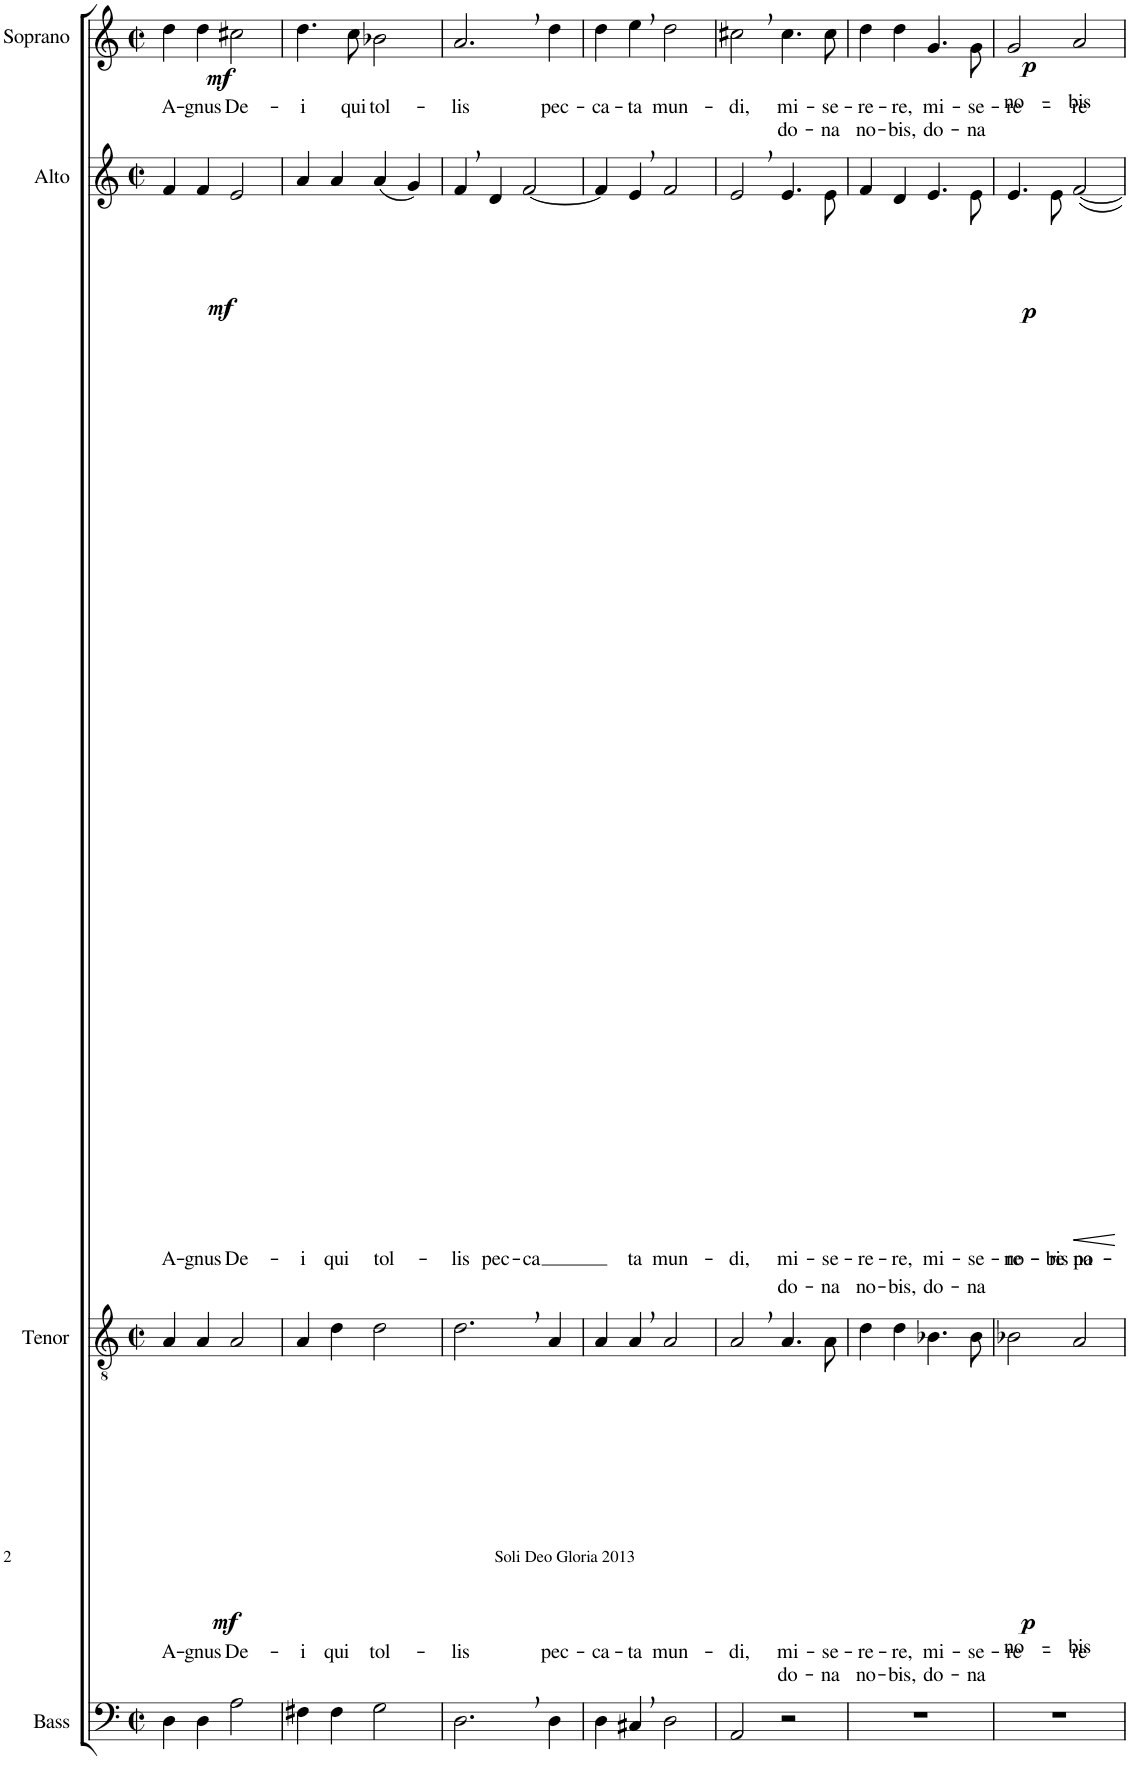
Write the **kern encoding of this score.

**kern	**text	**dynam	**kern	**text	**text	**dynam	**kern	**text	**text	**dynam	**kern	**text	**text	**dynam
*part4	*part4	*part4	*part3	*part3	*part3	*part3	*part2	*part2	*part2	*part2	*part1	*part1	*part1	*part1
*staff4	*staff4	*staff4	*staff3	*staff3	*staff3	*staff3	*staff2	*staff2	*staff2	*staff2	*staff1	*staff1	*staff1	*staff1
*I"Bass	*	*	*I"Tenor	*	*	*	*I"Alto	*	*	*	*I"Soprano	*	*	*
*I'B.	*	*	*I'T.	*	*	*	*I'A.	*	*	*	*I'S.	*	*	*
*clefF4	*	*	*clefGv2	*	*	*	*clefG2	*	*	*	*clefG2	*	*	*
*k[]	*	*	*k[]	*	*	*	*k[]	*	*	*	*k[]	*	*	*
*M4/4	*	*	*M4/4	*	*	*	*M4/4	*	*	*	*M4/4	*	*	*
*met(c|)	*	*	*met(c|)	*	*	*	*met(c|)	*	*	*	*met(c|)	*	*	*
=1	=1	=1	=1	=1	=1	=1	=1	=1	=1	=1	=1	=1	=1	=1
!	!LO:LY:b	!LO:DY:b	!	!LO:LY:b	!	!LO:DY:b	!	!LO:LY:b	!	!LO:DY:b	!	!LO:LY:b	!	!LO:DY:b
4D\	A-	mf	4A/	A-	.	mf	4f/	A-	.	mf	4dd\	A-	.	mf
!	!LO:LY:b	!	!	!LO:LY:b	!	!	!	!LO:LY:b	!	!	!	!LO:LY:b	!	!
4D\	-gnus	.	4A/	-gnus	.	.	4f/	-gnus	.	.	4dd\	-gnus	.	.
!	!LO:LY:b	!	!	!LO:LY:b	!	!	!	!LO:LY:b	!	!	!	!LO:LY:b	!	!
2A\	De-	.	2A/	De-	.	.	2e/	De-	.	.	2cc#X\	De-	.	.
=2	=2	=2	=2	=2	=2	=2	=2	=2	=2	=2	=2	=2	=2	=2
!	!LO:LY:b	!	!	!LO:LY:b	!	!	!	!LO:LY:b	!	!	!	!LO:LY:b	!	!
4F#X\	-i	.	4A/	-i	.	.	4a/	-i	.	.	4.dd\	-i	.	.
!	!LO:LY:b	!	!	!LO:LY:b	!	!	!	!LO:LY:b	!	!	!	!	!	!
4F#\	qui-	.	4d\	qui	.	.	4a/	qui	.	.	.	.	.	.
!	!	!	!	!	!	!	!	!	!	!	!	!LO:LY:b	!	!
.	.	.	.	.	.	.	.	.	.	.	8cc\	qui	.	.
!	!LO:LY:b	!	!	!LO:LY:b	!	!	!	!LO:LY:b	!	!	!	!LO:LY:b	!	!
2G\	-tol-	.	2d\	tol-	.	.	(4a/	tol-	.	.	2b-X\	tol-	.	.
.	.	.	.	.	.	.	4g/)	.	.	.	.	.	.	.
=3	=3	=3	=3	=3	=3	=3	=3	=3	=3	=3	=3	=3	=3	=3
!	!LO:LY:b	!	!	!LO:LY:b	!	!	!	!LO:LY:b	!	!	!	!LO:LY:b	!	!
2.D,\	-lis	.	2.d,\	-lis	.	.	4f,/	-lis	.	.	2.a,/	-lis	.	.
!	!	!	!	!	!	!	!	!LO:LY:b	!	!	!	!	!	!
.	.	.	.	.	.	.	4d/	pec-	.	.	.	.	.	.
!	!	!	!	!	!	!	!	!LO:LY:b	!	!	!	!	!	!
.	.	.	.	.	.	.	[2f/	-ca	.	.	.	.	.	.
!	!LO:LY:b	!	!	!LO:LY:b	!	!	!	!	!	!	!	!LO:LY:b	!	!
4D\	pec-	.	4A/	pec-	.	.	.	.	.	.	4dd\	pec-	.	.
=4	=4	=4	=4	=4	=4	=4	=4	=4	=4	=4	=4	=4	=4	=4
!	!LO:LY:b	!	!	!LO:LY:b	!	!	!	!	!	!	!	!LO:LY:b	!	!
4D\	-ca-	.	4A/	-ca-	.	.	4f/]	.	.	.	4dd\	-ca-	.	.
!	!LO:LY:b	!	!	!LO:LY:b	!	!	!	!LO:LY:b	!	!	!	!LO:LY:b	!	!
4C#X,/	-ta	.	4A,/	-ta	.	.	4e,/	ta	.	.	4ee,\	-ta	.	.
!	!LO:LY:b	!	!	!LO:LY:b	!	!	!	!LO:LY:b	!	!	!	!LO:LY:b	!	!
2D\	mun-	.	2A/	mun-	.	.	2f/	mun-	.	.	2dd\	mun-	.	.
=5	=5	=5	=5	=5	=5	=5	=5	=5	=5	=5	=5	=5	=5	=5
!	!LO:LY:b	!	!	!LO:LY:b	!	!	!	!LO:LY:b	!	!	!	!LO:LY:b	!	!
2AA/	-di,	.	2A,/	-di,	.	.	2e,/	-di,	.	.	2cc#X,\	-di,	.	.
!	!	!	!	!LO:LY:b	!LO:LY:b	!	!	!LO:LY:b	!LO:LY:b	!	!	!LO:LY:b	!LO:LY:b	!
2r	.	.	4.A/	mi-	do-	.	4.e/	mi-	do-	.	4.cc#\	mi-	do-	.
!	!	!	!	!LO:LY:b	!LO:LY:b	!	!	!LO:LY:b	!LO:LY:b	!	!	!LO:LY:b	!LO:LY:b	!
.	.	.	8A\	-se-	-na	.	8e\	-se-	-na	.	8cc#\	-se-	-na	.
=6	=6	=6	=6	=6	=6	=6	=6	=6	=6	=6	=6	=6	=6	=6
!	!	!	!	!LO:LY:b	!LO:LY:b	!	!	!LO:LY:b	!LO:LY:b	!	!	!LO:LY:b	!LO:LY:b	!
1r	.	.	4d\	-re-	no-	.	4f/	-re-	no-	.	4dd\	-re-	no-	.
!	!	!	!	!LO:LY:b	!LO:LY:b	!	!	!LO:LY:b	!LO:LY:b	!	!	!LO:LY:b	!LO:LY:b	!
.	.	.	4d\	-re,	-bis,	.	4d/	-re,	-bis,	.	4dd\	-re,	-bis,	.
!	!	!	!	!LO:LY:b	!LO:LY:b	!LO:DY:b	!	!LO:LY:b	!LO:LY:b	!LO:DY:b	!	!LO:LY:b	!LO:LY:b	!LO:DY:b
.	.	.	4.B-X\	mi-	do-	p	4.e/	mi-	do-	p	4.g/	mi-	do-	p
!	!	!	!	!LO:LY:b	!LO:LY:b	!	!	!LO:LY:b	!LO:LY:b	!	!	!LO:LY:b	!LO:LY:b	!
.	.	.	8B-\	-se-	-na	.	8e\	-se-	-na	.	8g\	-se-	-na	.
=7	=7	=7	=7	=7	=7	=7	=7	=7	=7	=7	=7	=7	=7	=7
!	!	!	!	!LO:LY:b	!LO:LY:b	!	!	!LO:LY:b	!LO:LY:b	!	!	!LO:LY:b	!LO:LY:b	!
1r	.	.	2B-X\	-re-	no-	.	4.e/	-re-	no-	.	2g/	-re-	no-	.
!	!	!	!	!	!	!	!	!LO:LY:b	!LO:LY:b	!	!	!	!	!
.	.	.	.	.	.	.	8e\	-re	-bis	.	.	.	.	.
!	!	!	!	!LO:LY:b	!LO:LY:b	!	!	!LO:LY:b	!LO:LY:b	!LO:HP:b	!	!LO:LY:b	!LO:LY:b	!
.	.	.	2A/	-re	-bis	.	[2f/	no-	pa-	<	2a/	-re	-bis	.
.	.	.	.	.	.	.	.	.	.	[	.	.	.	.
=	=	=	=	=	=	=	=	=	=	=	=	=	=	=
*-	*-	*-	*-	*-	*-	*-	*-	*-	*-	*-	*-	*-	*-	*-
